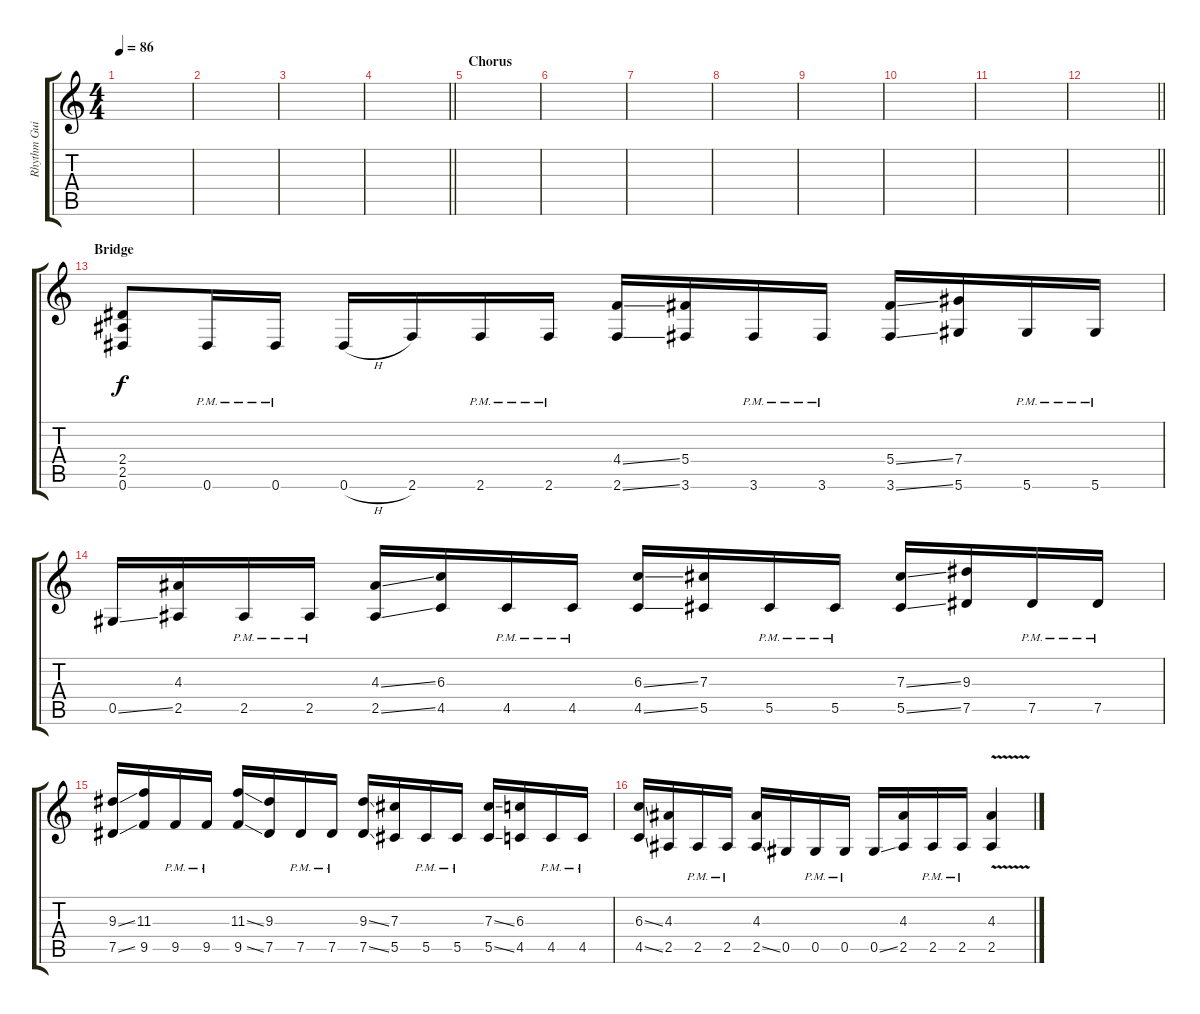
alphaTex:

\track ("Rhythm Guitar" "Rhythm Gui") {instrument distortionguitar}
\staff {score tabs}
\tuning (Eb4 Bb3 Gb3 Db3 Ab2 Eb2) {hide}
\ts (4 4)
\tempo 86
\clef g2
\ks c
|
|
|
\barLineRight lightlight
|
\section ("" "Chorus")
|
|
|
|
|
|
|
\barLineRight lightlight
|
\section ("" "Bridge")
(2.4 2.5 0.6).8 0.6{pm}.16 0.6{pm}.16 0.6{h}.16 2.6.16 2.6{pm}.16 2.6{pm}.16 (4.4{ss} 2.6{ss}).16 (5.4 3.6).16 3.6{pm}.16 3.6{pm}.16 (5.4{ss} 3.6{ss}).16 (7.4 5.6).16 5.6{pm}.16 5.6{pm}.16 |
0.5{ss}.16 (4.3 2.5).16 2.5{pm}.16 2.5{pm}.16 (4.3{ss} 2.5{ss}).16 (6.3 4.5).16 4.5{pm}.16 4.5{pm}.16 (6.3{ss} 4.5{ss}).16 (7.3 5.5).16 5.5{pm}.16 5.5{pm}.16 (7.3{ss} 5.5{ss}).16 (9.3 7.5).16 7.5{pm}.16 7.5{pm}.16 |
(9.3{ss} 7.5{ss}).16 (11.3 9.5).16 9.5{pm}.16 9.5{pm}.16 (11.3{ss} 9.5{ss}).16 (9.3 7.5).16 7.5{pm}.16 7.5{pm}.16 (9.3{ss} 7.5{ss}).16 (7.3 5.5).16 5.5{pm}.16 5.5{pm}.16 (7.3{ss} 5.5{ss}).16 (6.3 4.5).16 4.5{pm}.16 4.5{pm}.16 |
(6.3{ss} 4.5{ss}).16 (4.3 2.5).16 2.5{pm}.16 2.5{pm}.16 (4.3 2.5{ss}).16 0.5.16 0.5{pm}.16 0.5{pm}.16 0.5{ss}.16 (4.3 2.5).16 2.5{pm}.16 2.5{pm}.16 (4.3 2.5{v}).4
